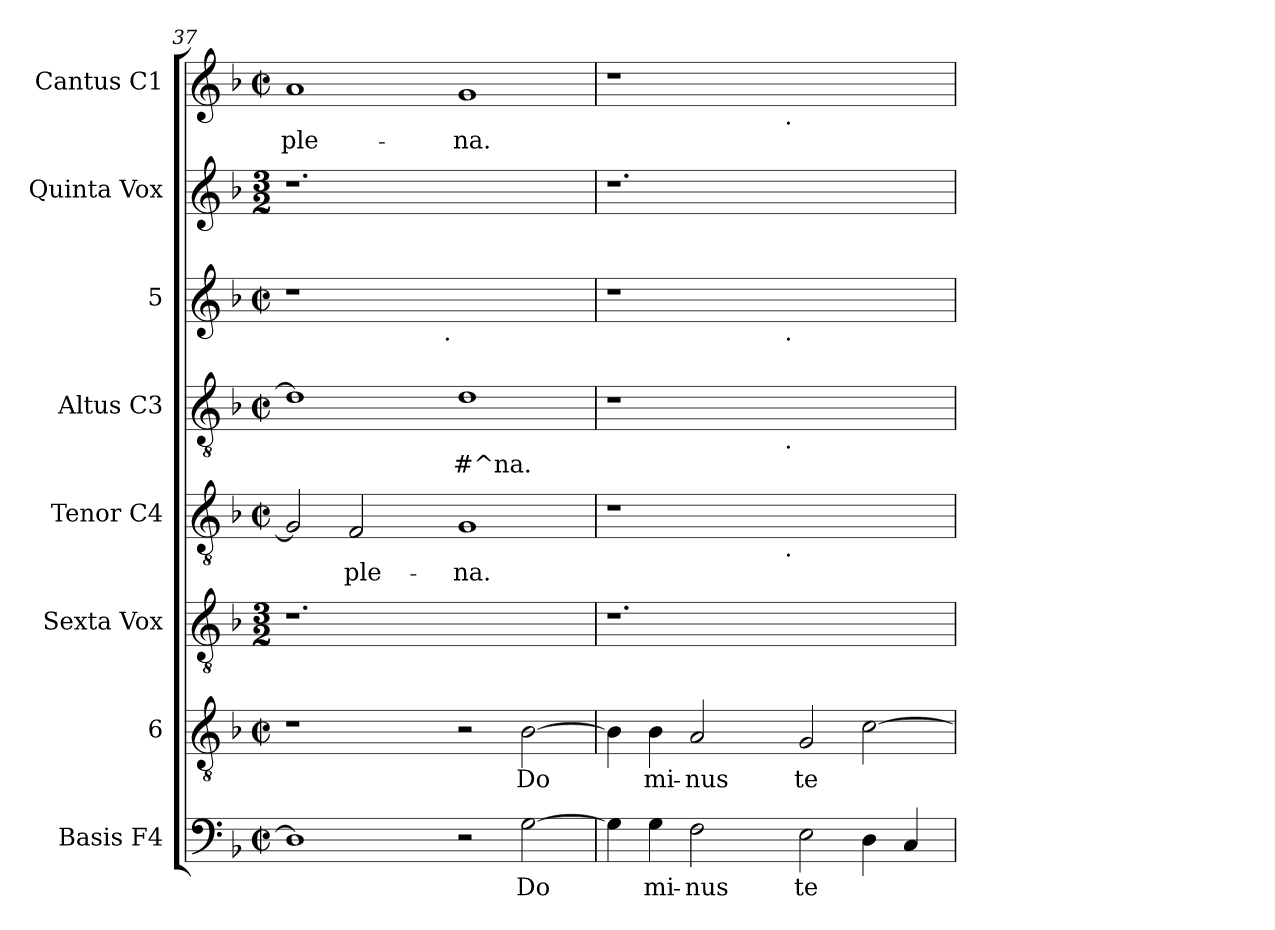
**kern	**text	**kern	**text	**kern	**kern	**text	**kern	**text	**kern	**kern	**kern	**text
*part8	*part8	*part7	*part7	*part6	*part5	*part5	*part4	*part4	*part3	*part2	*part1	*part1
*staff8	*staff8	*staff7	*staff7	*staff6	*staff5	*staff5	*staff4	*staff4	*staff3	*staff2	*staff1	*staff1
*I"Basis  F4	*	*I"6	*	*I"Sexta  Vox	*I"Tenor  C4	*	*I"Altus  C3	*	*I"5	*I"Quinta  Vox	*I"Cantus  C1	*
*I'B	*	*	*	*	*I'T	*	*I'A	*	*	*	*I'C	*
*clefF4	*	*clefGv2	*	*clefGv2	*clefGv2	*	*clefGv2	*	*clefG2	*clefG2	*clefG2	*
*k[b-]	*	*k[b-]	*	*k[b-]	*k[b-]	*	*k[b-]	*	*k[b-]	*k[b-]	*k[b-]	*
*F:	*	*F:	*	*F:	*F:	*	*F:	*	*F:	*F:	*F:	*
*M2/2	*	*M2/2	*	*M3/2	*M2/2	*	*M2/2	*	*M2/2	*M3/2	*M2/2	*
*met(c|)	*	*met(c|)	*	*	*met(c|)	*	*met(c|)	*	*met(c|)	*	*met(c|)	*
=37	=37	=37	=37	=37	=37	=37	=37	=37	=37	=37	=37	=37
!	!LO:LY:b:cj	!	!	!	!	!LO:LY:b:cj	!	!LO:LY:b:cj	!	!	!	!LO:LY:b:cj
*	*	*	*	*	*	*	*	*	*^	*	*	*
1D]	.	1r	.	1.r	2G/]	.	1d]	--	1r	2ryy	1.r	1a	ple-
!	!	!	!	!	!	!LO:LY:b:cj	!	!	!	!	!	!	!
.	.	.	.	.	2F/	ple-	.	.	.	4ryy	.	.	.
.	.	.	.	.	.	.	.	.	.	8ryy	.	.	.
.	.	.	.	.	.	.	.	.	.	16ryy	.	.	.
.	.	.	.	.	.	.	.	.	.	64ryy	.	.	.
!	!	!	!	!	!	!	!	!	!	!LO:TX:b:t=.	!	!	!
.	.	.	.	.	.	.	.	.	.	1ryy	.	.	.
!	!	!	!	!	!	!LO:LY:b:cj	!	!LO:LY:b:cj	!	!	!	!	!LO:LY:b:cj
2r	.	2r	.	.	1G	-na.	1d	-#^na.	1ryy	.	.	1g	-na.
!	!LO:LY:b:cj	!	!LO:LY:b:cj	!	!	!	!	!	!	!	!	!	!
[>2G\	Do-	[>2B-\	Do-	2ryy	.	.	.	.	.	.	2ryy	.	.
.	.	.	.	.	.	.	.	.	.	32.ryy	.	.	.
=38	=38	=38	=38	=38	=38	=38	=38	=38	=38	=38	=38	=38	=38
!	!LO:LY:b:cj	!	!LO:LY:b:cj	!	!	!	!	!	!	!	!	!	!
*	*	*	*	*	*^	*	*^	*	*	*	*	*^	*
4G\]	--	4B-\]	--	1.r	1r	2ryy	.	1r	2ryy	.	1r	2ryy	1.r	1r	2ryy	.
!	!LO:LY:b:cj	!	!LO:LY:b:cj	!	!	!	!	!	!	!	!	!	!	!	!	!
4G\	-mi-	4B-\	-mi-	.	.	.	.	.	.	.	.	.	.	.	.	.
!	!LO:LY:b:cj	!	!LO:LY:b:cj	!	!	!	!	!	!	!	!	!	!	!	!	!
2F\	-nus	2A/	-nus	.	.	4ryy	.	.	4ryy	.	.	4ryy	.	.	4ryy	.
.	.	.	.	.	.	8ryy	.	.	8ryy	.	.	8ryy	.	.	8ryy	.
.	.	.	.	.	.	16ryy	.	.	16ryy	.	.	16ryy	.	.	16ryy	.
.	.	.	.	.	.	64ryy	.	.	64ryy	.	.	64ryy	.	.	64ryy	.
!	!	!	!	!	!	!	!	!	!	!	!	!	!	!	!LO:TX:b:t=.	!
!	!	!	!	!	!	!	!	!	!	!	!	!LO:TX:b:t=.	!	!	!	!
!	!	!	!	!	!	!	!	!	!LO:TX:b:t=.	!	!	!	!	!	!	!
!	!	!	!	!	!	!LO:TX:b:t=.	!	!	!	!	!	!	!	!	!	!
.	.	.	.	.	.	1ryy	.	.	1ryy	.	.	1ryy	.	.	1ryy	.
!	!LO:LY:b:cj	!	!LO:LY:b:cj	!	!	!	!	!	!	!	!	!	!	!	!	!
2E\	te-	2G/	te-	.	1ryy	.	.	1ryy	.	.	1ryy	.	.	1ryy	.	.
!	!LO:LY:b:cj	!	!LO:LY:b:cj	!	!	!	!	!	!	!	!	!	!	!	!	!
4D\	--	[<2c\	--	2ryy	.	.	.	.	.	.	.	.	2ryy	.	.	.
!	!LO:LY:b:cj	!	!	!	!	!	!	!	!	!	!	!	!	!	!	!
4C/	--	.	.	.	.	.	.	.	.	.	.	.	.	.	.	.
.	.	.	.	.	.	32.ryy	.	.	32.ryy	.	.	32.ryy	.	.	32.ryy	.
*	*	*	*	*	*v	*v	*	*	*	*	*v	*v	*	*v	*v	*
*	*	*	*	*	*	*	*v	*v	*	*	*	*	*
=	=	=	=	=	=	=	=	=	=	=	=	=
*-	*-	*-	*-	*-	*-	*-	*-	*-	*-	*-	*-	*-
